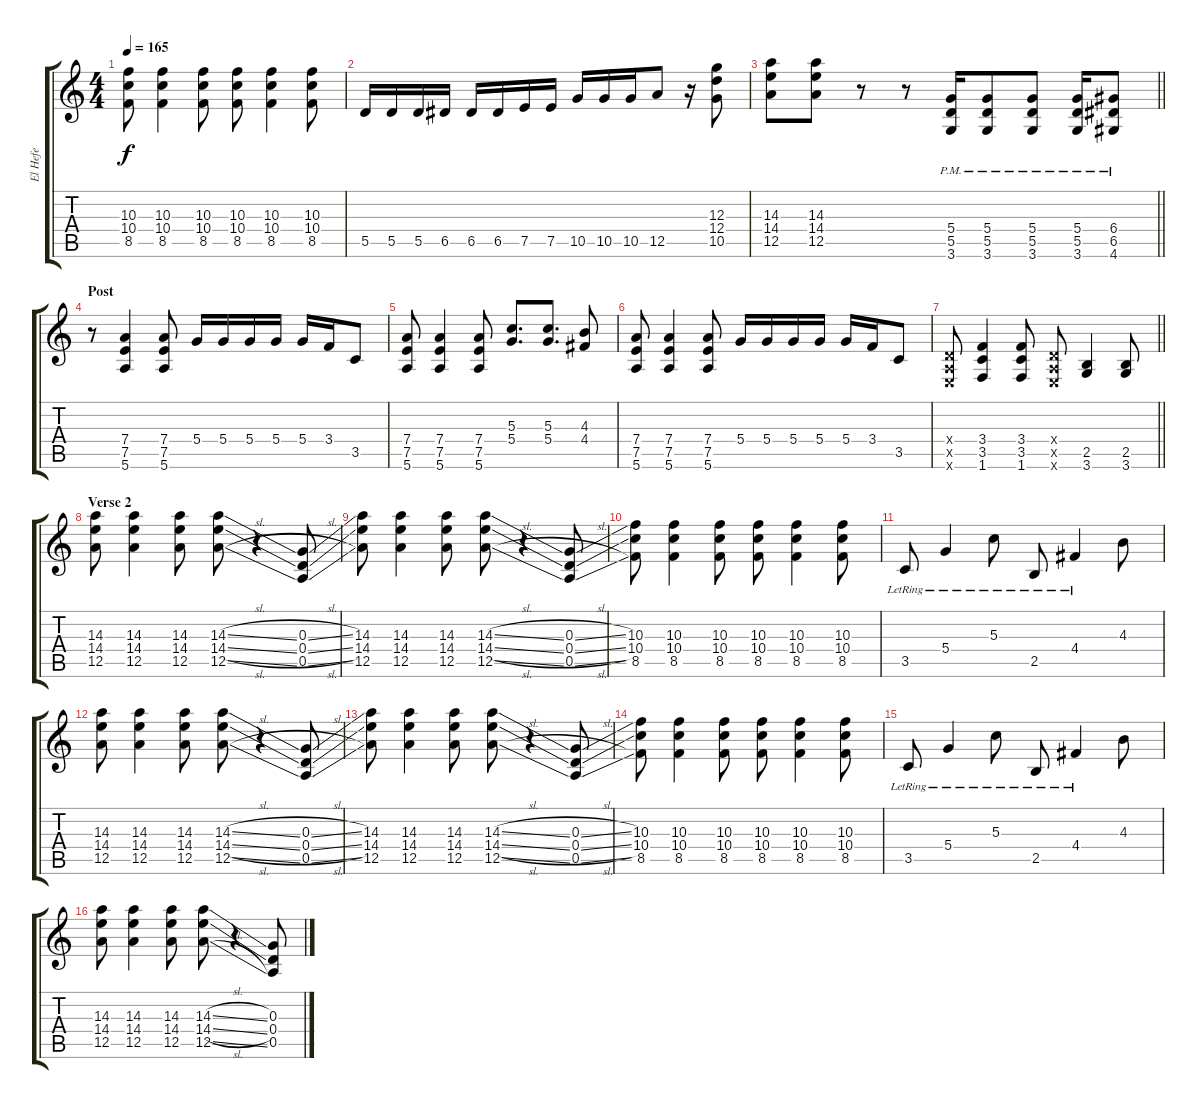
\track ("El Hefe" "El Hefe") {instrument overdrivenguitar}
\staff {score tabs}
\tuning (E4 B3 G3 D3 A2 E2) {hide}
\ts (4 4)
\tempo 165
\clef g2
\ks c
(10.3 10.4 8.5).8{dy f} (10.3 10.4 8.5).4 (10.3 10.4 8.5).8 (10.3 10.4 8.5).8 (10.3 10.4 8.5).4 (10.3 10.4 8.5).8 |
5.5.16 5.5.16 5.5.16 6.5.16 6.5.16 6.5.16 7.5.16 7.5.16 10.5.16 10.5.16 10.5.16 12.5.8 r.16 (12.3 12.4 10.5).8 |
\barLineRight lightlight
(14.3 14.4 12.5).8 (14.3 14.4 12.5).8 r.8 r.8 (5.4{pm} 5.5{pm} 3.6{pm}).16 (5.4{pm} 5.5{pm} 3.6{pm}).8 (5.4{pm} 5.5{pm} 3.6{pm}).8 (5.4{pm} 5.5{pm} 3.6{pm}).16 (6.4{pm} 6.5{pm} 4.6{pm}).8 |
\section ("" "Post")
r.8 (7.4 7.5 5.6).4 (7.4 7.5 5.6).8 5.4.16 5.4.16 5.4.16 5.4.16 5.4.16 3.4.16 3.5.8 |
(7.4 7.5 5.6).8 (7.4 7.5 5.6).4 (7.4 7.5 5.6).8 (5.3 5.4).8{d} (5.3 5.4).8{d} (4.3 4.4).8 |
(7.4 7.5 5.6).8 (7.4 7.5 5.6).4 (7.4 7.5 5.6).8 5.4.16 5.4.16 5.4.16 5.4.16 5.4.16 3.4.16 3.5.8 |
\barLineRight lightlight
(0.4{x} 0.5{x} 0.6{x}).8 (3.4 3.5 1.6).4 (3.4 3.5 1.6).8 (0.4{x} 0.5{x} 0.6{x}).8 (2.5 3.6).4 (2.5 3.6).8 |
\section ("" "Verse 2")
(14.3 14.4 12.5).8 (14.3 14.4 12.5).4 (14.3 14.4 12.5).8 (14.3{sl} 14.4{sl} 12.5{sl}).8 r.4 (0.3{sl} 0.4{sl} 0.5{sl}).8 |
(14.3 14.4 12.5).8 (14.3 14.4 12.5).4 (14.3 14.4 12.5).8 (14.3{sl} 14.4{sl} 12.5{sl}).8 r.4 (0.3{sl} 0.4{sl} 0.5{sl}).8 |
(10.3 10.4 8.5).8 (10.3 10.4 8.5).4 (10.3 10.4 8.5).8 (10.3 10.4 8.5).8 (10.3 10.4 8.5).4 (10.3 10.4 8.5).8 |
3.5{lr}.8 5.4{lr}.4 5.3{lr}.8 2.5{lr}.8 4.4{lr}.4 4.3.8 |
(14.3 14.4 12.5).8 (14.3 14.4 12.5).4 (14.3 14.4 12.5).8 (14.3{sl} 14.4{sl} 12.5{sl}).8 r.4 (0.3{sl} 0.4{sl} 0.5{sl}).8 |
(14.3 14.4 12.5).8 (14.3 14.4 12.5).4 (14.3 14.4 12.5).8 (14.3{sl} 14.4{sl} 12.5{sl}).8 r.4 (0.3{sl} 0.4{sl} 0.5{sl}).8 |
(10.3 10.4 8.5).8 (10.3 10.4 8.5).4 (10.3 10.4 8.5).8 (10.3 10.4 8.5).8 (10.3 10.4 8.5).4 (10.3 10.4 8.5).8 |
3.5{lr}.8 5.4{lr}.4 5.3{lr}.8 2.5{lr}.8 4.4{lr}.4 4.3.8 |
(14.3 14.4 12.5).8 (14.3 14.4 12.5).4 (14.3 14.4 12.5).8 (14.3{sl} 14.4{sl} 12.5{sl}).8 r.4 (0.3{sl} 0.4{sl} 0.5{sl}).8
